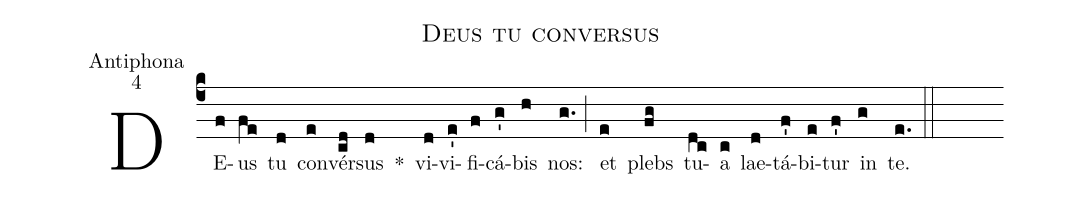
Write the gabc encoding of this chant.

name:Deus tu conversus;
office-part:Antiphona;
mode:4;
%%
(c4) DE(f)us(fe) tu(d) con(e)vér(cd)sus(d) *() vi(d)vi(e')fi(f)cá(g')bis(h) nos:(g.) (;) et(e) plebs(fg) tu(dc)a(c) lae(d)tá(f')bi(e)tur(f') in(g) te.(e.) (::)
